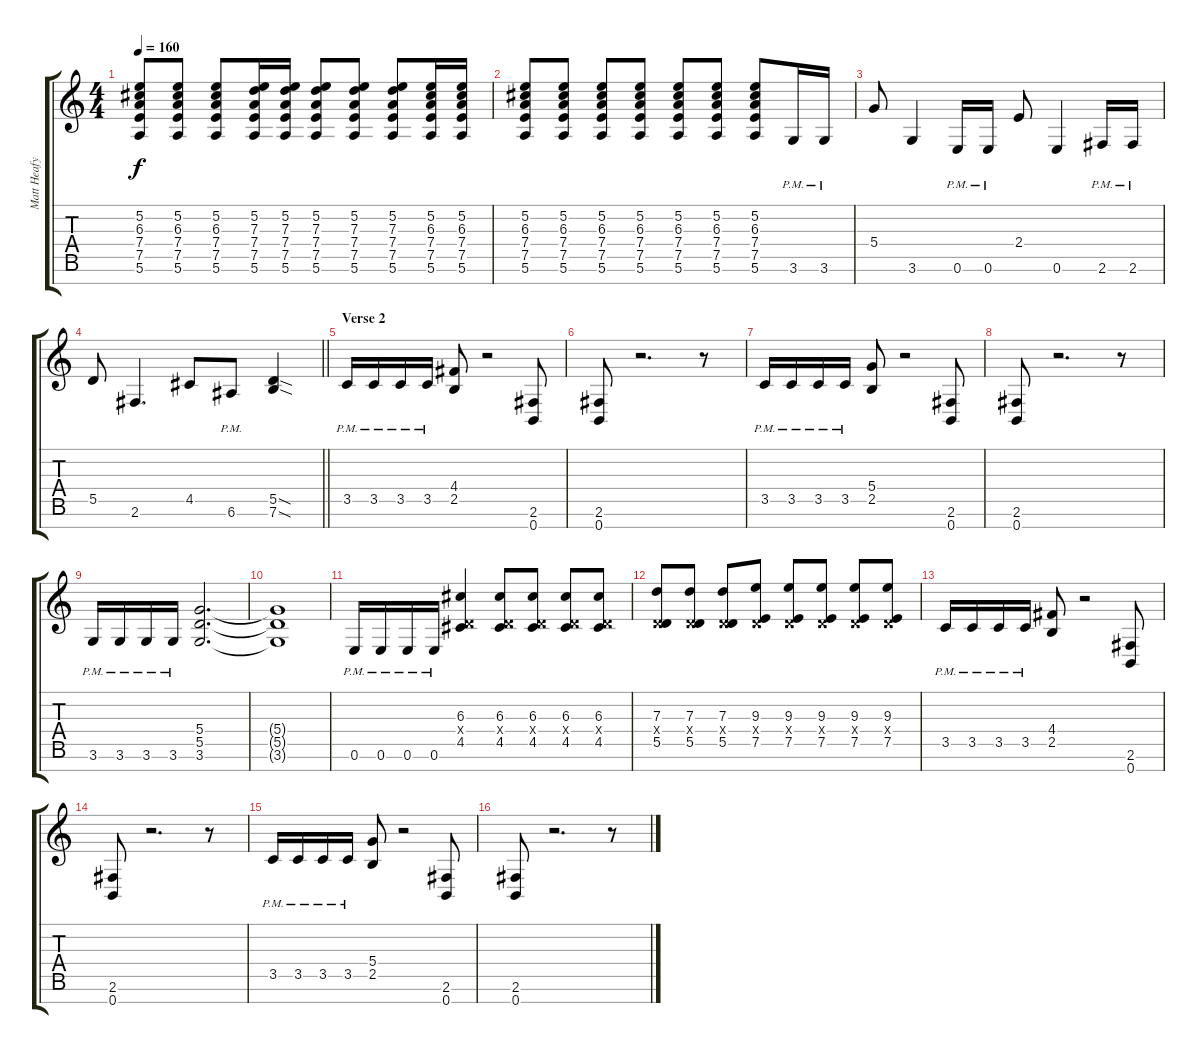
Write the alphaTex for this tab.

\track ("Matt Heafy" "Matt Heafy") {instrument distortionguitar}
\staff {score tabs}
\tuning (E4 B3 G3 D3 A2 E2 B1) {hide}
\ts (4 4)
\tempo 160
\clef g2
\ks c
(5.2 6.3 7.4 7.5 5.6).8{dy f} (5.2 6.3 7.4 7.5 5.6).8 (5.2 6.3 7.4 7.5 5.6).8 (5.2 7.3 7.4 7.5 5.6).16 (5.2 7.3 7.4 7.5 5.6).16 (5.2 7.3 7.4 7.5 5.6).8 (5.2 7.3 7.4 7.5 5.6).8 (5.2 7.3 7.4 7.5 5.6).8 (5.2 6.3 7.4 7.5 5.6).16 (5.2 6.3 7.4 7.5 5.6).16 |
(5.2 6.3 7.4 7.5 5.6).8 (5.2 6.3 7.4 7.5 5.6).8 (5.2 6.3 7.4 7.5 5.6).8 (5.2 6.3 7.4 7.5 5.6).8 (5.2 6.3 7.4 7.5 5.6).8 (5.2 6.3 7.4 7.5 5.6).8 (5.2 6.3 7.4 7.5 5.6).8 3.6{pm}.16 3.6{pm}.16 |
5.4.8 3.6.4 0.6{pm}.16 0.6{pm}.16 2.4.8 0.6.4 2.6{pm}.16 2.6{pm}.16 |
\barLineRight lightlight
5.5.8 2.6.4{d} 4.5.8 6.6{pm}.8 (5.5{sod} 7.6{sod}).4 |
\section ("" "Verse 2")
3.5{pm}.16 3.5{pm}.16 3.5{pm}.16 3.5{pm}.16 (4.4 2.5).8 r.2 (2.6 0.7).8 |
(2.6 0.7).8 r.2{d} r.8 |
3.5{pm}.16 3.5{pm}.16 3.5{pm}.16 3.5{pm}.16 (5.4 2.5).8 r.2 (2.6 0.7).8 |
(2.6 0.7).8 r.2{d} r.8 |
3.6{pm}.16 3.6{pm}.16 3.6{pm}.16 3.6{pm}.16 (5.4 5.5 3.6).2{d} |
(5.4{t} 5.5{t} 3.6{t}).1 |
0.6{pm}.16 0.6{pm}.16 0.6{pm}.16 0.6{pm}.16 (6.3 0.4{x} 4.5).4 (6.3 0.4{x} 4.5).8 (6.3 0.4{x} 4.5).8 (6.3 0.4{x} 4.5).8 (6.3 0.4{x} 4.5).8 |
(7.3 0.4{x} 5.5).8 (7.3 0.4{x} 5.5).8 (7.3 0.4{x} 5.5).8 (9.3 0.4{x} 7.5).8 (9.3 0.4{x} 7.5).8 (9.3 0.4{x} 7.5).8 (9.3 0.4{x} 7.5).8 (9.3 0.4{x} 7.5).8 |
3.5{pm}.16 3.5{pm}.16 3.5{pm}.16 3.5{pm}.16 (4.4 2.5).8 r.2 (2.6 0.7).8 |
(2.6 0.7).8 r.2{d} r.8 |
3.5{pm}.16 3.5{pm}.16 3.5{pm}.16 3.5{pm}.16 (5.4 2.5).8 r.2 (2.6 0.7).8 |
(2.6 0.7).8 r.2{d} r.8
